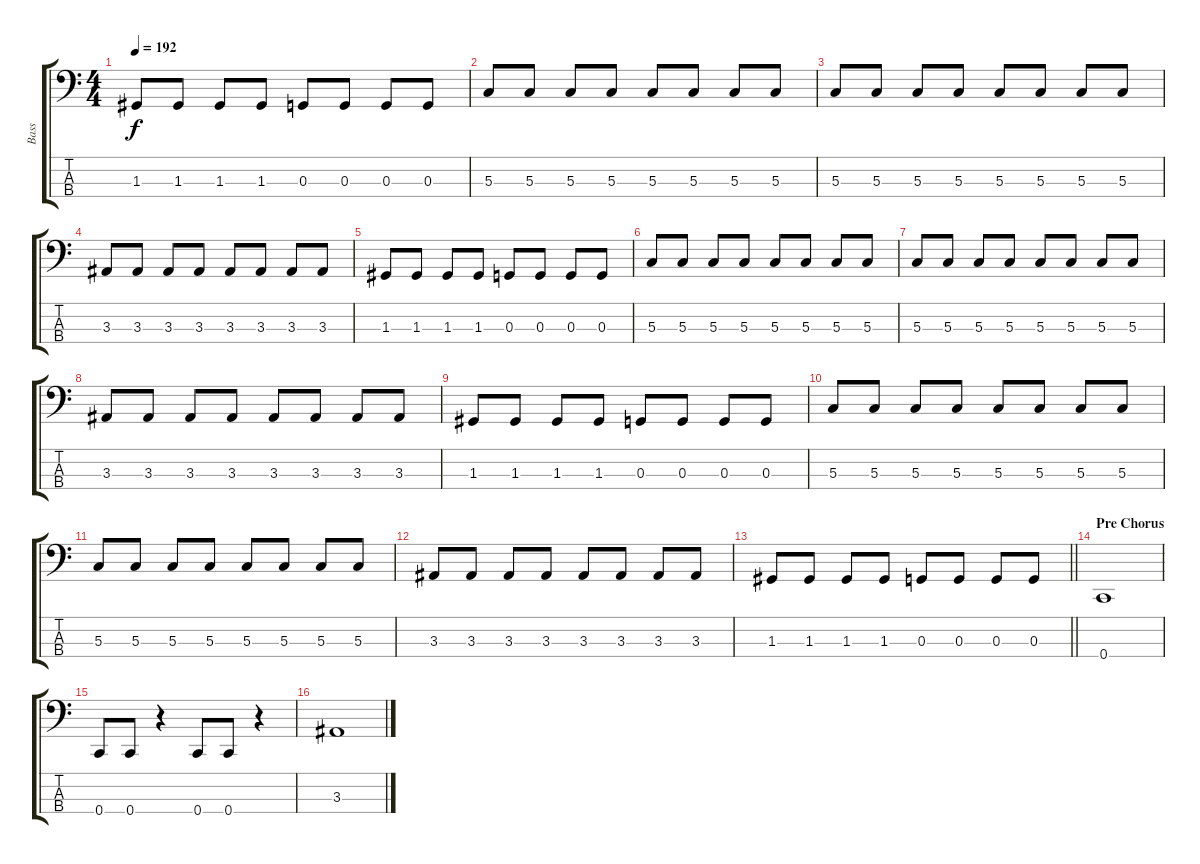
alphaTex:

\track ("Bass" "Bass") {instrument electricbassfinger}
\staff {score tabs}
\tuning (F2 C2 G1 C1) {hide}
\ts (4 4)
\tempo 192
\clef f4
\ks c
1.3.8{dy f} 1.3.8 1.3.8 1.3.8 0.3.8 0.3.8 0.3.8 0.3.8 |
5.3.8 5.3.8 5.3.8 5.3.8 5.3.8 5.3.8 5.3.8 5.3.8 |
5.3.8 5.3.8 5.3.8 5.3.8 5.3.8 5.3.8 5.3.8 5.3.8 |
3.3.8 3.3.8 3.3.8 3.3.8 3.3.8 3.3.8 3.3.8 3.3.8 |
1.3.8 1.3.8 1.3.8 1.3.8 0.3.8 0.3.8 0.3.8 0.3.8 |
5.3.8 5.3.8 5.3.8 5.3.8 5.3.8 5.3.8 5.3.8 5.3.8 |
5.3.8 5.3.8 5.3.8 5.3.8 5.3.8 5.3.8 5.3.8 5.3.8 |
3.3.8 3.3.8 3.3.8 3.3.8 3.3.8 3.3.8 3.3.8 3.3.8 |
1.3.8 1.3.8 1.3.8 1.3.8 0.3.8 0.3.8 0.3.8 0.3.8 |
5.3.8 5.3.8 5.3.8 5.3.8 5.3.8 5.3.8 5.3.8 5.3.8 |
5.3.8 5.3.8 5.3.8 5.3.8 5.3.8 5.3.8 5.3.8 5.3.8 |
3.3.8 3.3.8 3.3.8 3.3.8 3.3.8 3.3.8 3.3.8 3.3.8 |
\barLineRight lightlight
1.3.8 1.3.8 1.3.8 1.3.8 0.3.8 0.3.8 0.3.8 0.3.8 |
\section ("" "Pre Chorus")
0.4.1 |
0.4.8 0.4.8 r.4 0.4.8 0.4.8 r.4 |
3.3.1
